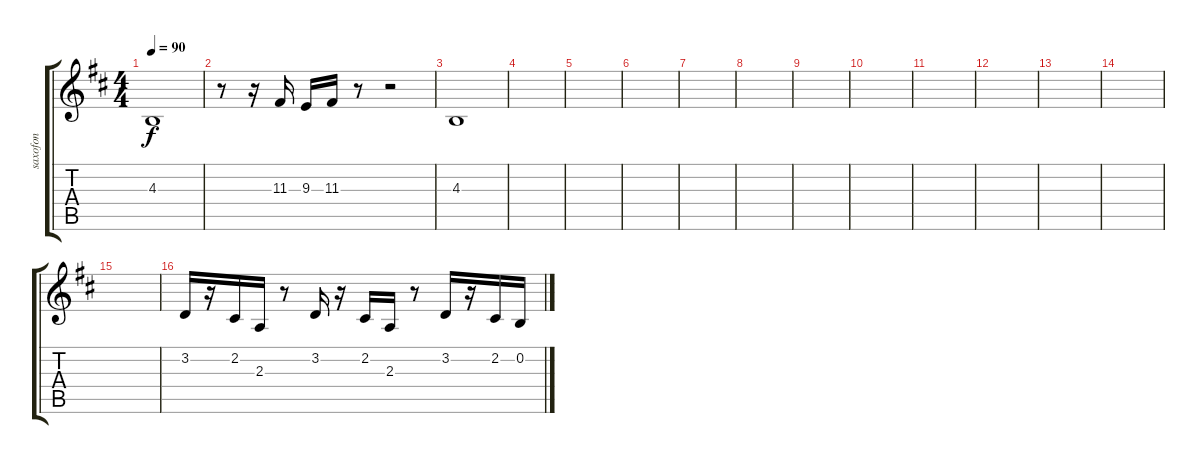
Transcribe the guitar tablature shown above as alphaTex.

\track ("saxofon" "saxofon") {instrument tenorsax}
\staff {score tabs}
\tuning (E4 B3 G3 D3 A2 E2) {hide}
\ts (4 4)
\tempo 90
\clef g2
\ks bminor
4.3.1{dy f volume 16} |
r.8{volume 13} r.16 11.3.16 9.3.16 11.3.16 r.8 r.2{volume 5} |
4.3.1{volume 16} |
|
|
|
|
|
|
|
|
|
|
|
|
3.2.16 r.16 2.2.16 2.3.16 r.8 3.2.16 r.16 2.2.16 2.3.16 r.8 3.2.16 r.16 2.2.16 0.2.16
